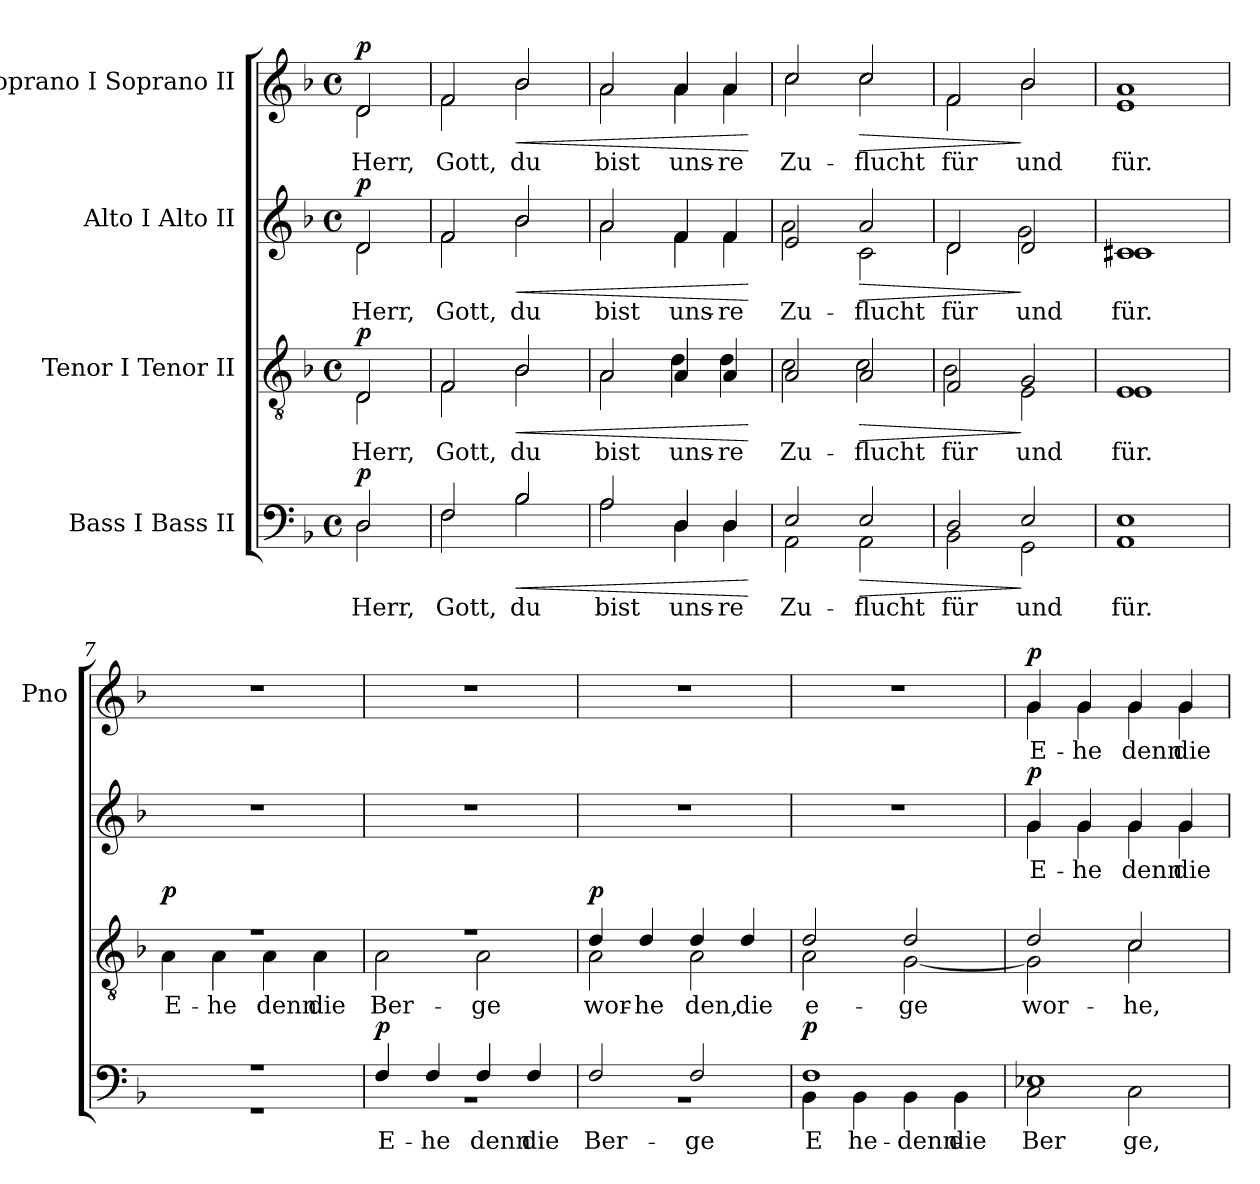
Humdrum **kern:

**kern	**text	**dynam	**kern	**text	**dynam	**kern	**text	**dynam	**kern	**text	**dynam
*part4	*part4	*part4	*part3	*part3	*part3	*part2	*part2	*part2	*part1	*part1	*part1
*staff4	*staff4	*staff4	*staff3	*staff3	*staff3	*staff2	*staff2	*staff2	*staff1	*staff1	*staff1
*I"Bass I Bass II	*	*	*I"Tenor I Tenor II	*	*	*I"Alto I Alto II	*	*	*I"Soprano I Soprano II	*	*
*	*	*	*	*	*	*	*	*	*I'Pno	*	*
*clefF4	*	*	*clefGv2	*	*	*clefG2	*	*	*clefG2	*	*
*k[b-]	*	*	*k[b-]	*	*	*k[b-]	*	*	*k[b-]	*	*
*d:	*	*	*d:	*	*	*d:	*	*	*d:	*	*
*M4/4	*	*	*M4/4	*	*	*M4/4	*	*	*M4/4	*	*
*met(c)	*	*	*met(c)	*	*	*met(c)	*	*	*met(c)	*	*
=1	=1	=1	=1	=1	=1	=1	=1	=1	=1	=1	=1
*^	*	*	*	*	*	*	*	*	*	*	*
!	!	!	!	!	!	!	!	!	!	!LO:TX:a:B:t=Andante	!	!
!	!	!LO:LY:b	!LO:DY:a	!	!LO:LY:b	!LO:DY:a	!	!LO:LY:b	!LO:DY:a	!	!LO:LY:b	!LO:DY:a
*	*	*	*	*^	*	*	*^	*	*	*^	*	*
2D/	2D\	Herr,	p	2D/	2D\	Herr,	p	2d/	2d\	Herr,	p	2d/	2d\	Herr,	p
=2	=2	=2	=2	=2	=2	=2	=2	=2	=2	=2	=2	=2	=2	=2	=2
!	!	!LO:LY:b	!	!	!	!LO:LY:b	!	!	!	!LO:LY:b	!	!	!	!LO:LY:b	!
2F/	2F\	Gott,	.	2F/	2F\	Gott,	.	2f/	2f\	Gott,	.	2f/	2f\	Gott,	.
!	!	!LO:LY:b	!LO:HP:b	!	!	!LO:LY:b	!LO:HP:b	!	!	!LO:LY:b	!LO:HP:b	!	!	!LO:LY:b	!LO:HP:b
2B-/	2B-\	du	<	2B-/	2B-\	du	<	2b-/	2b-\	du	<	2b-/	2b-\	du	<
=3	=3	=3	=3	=3	=3	=3	=3	=3	=3	=3	=3	=3	=3	=3	=3
!	!	!LO:LY:b	!	!	!	!LO:LY:b	!	!	!	!LO:LY:b	!	!	!	!LO:LY:b	!
2A/	2A\	bist	.	2A/	2A\	bist	.	2a/	2a\	bist	.	2a/	2a\	bist	.
!	!	!LO:LY:b	!	!	!	!LO:LY:b	!	!	!	!LO:LY:b	!	!	!	!LO:LY:b	!
4D/	4D\	uns-	.	4A/	4d\	uns-	.	4f/	4f\	uns-	.	4a/	4a\	uns-	.
!	!	!LO:LY:b	!	!	!	!LO:LY:b	!	!	!	!LO:LY:b	!	!	!	!LO:LY:b	!
4D/	4D\	-re	.	4A/	4d\	-re	.	4f/	4f\	-re	.	4a/	4a\	-re	.
*v	*v	*	*	*	*	*	*	*v	*v	*	*	*v	*v	*	*
*	*	*	*v	*v	*	*	*	*	*	*	*	*
.	.	[	.	.	[	.	.	[	.	.	[
=4	=4	=4	=4	=4	=4	=4	=4	=4	=4	=4	=4
*^	*	*	*	*	*	*	*	*	*	*	*
!	!	!LO:LY:b	!	!	!LO:LY:b	!	!	!LO:LY:b	!	!	!LO:LY:b	!
*	*	*	*	*^	*	*	*^	*	*	*^	*	*
2E/	2AA\	Zu-	.	2A/	2c\	Zu-	.	2e/	2a\	Zu-	.	2cc/	2cc\	Zu-	.
!	!	!LO:LY:b	!LO:HP:b	!	!	!LO:LY:b	!LO:HP:b	!	!	!LO:LY:b	!LO:HP:b	!	!	!LO:LY:b	!LO:HP:b
2E/	2AA\	-flucht	>	2A/	2c\	-flucht	>	2a/	2c\	-flucht	>	2cc/	2cc\	-flucht	>
=5	=5	=5	=5	=5	=5	=5	=5	=5	=5	=5	=5	=5	=5	=5	=5
!	!	!LO:LY:b	!	!	!	!LO:LY:b	!	!	!	!LO:LY:b	!	!	!	!LO:LY:b	!
2D/	2BB-\	für	.	2F/	2B-\	für	.	2d/	2d\	für	.	2f/	2f\	für	.
!	!	!LO:LY:b	!	!	!	!LO:LY:b	!	!	!	!LO:LY:b	!	!	!	!LO:LY:b	!
2E/	2GG\	und	]	2G/	2E\	und	]	2d/	2g\	und	]	2b-/	2b-\	und	]
=6	=6	=6	=6	=6	=6	=6	=6	=6	=6	=6	=6	=6	=6	=6	=6
!	!	!LO:LY:b	!	!	!	!LO:LY:b	!	!	!	!LO:LY:b	!	!	!	!LO:LY:b	!
1E	1AA	für.	.	1E	1E	für.	.	1c#X	1c#	für.	.	1a	1e	für.	.
=7	=7	=7	=7	=7	=7	=7	=7	=7	=7	=7	=7	=7	=7	=7	=7
!	!	!	!	!	!	!LO:LY:b	!LO:DY:b	!	!	!	!	!	!	!	!
*	*	*	*	*	*	*	*	*v	*v	*	*	*	*	*	*
*	*	*	*	*	*	*	*	*	*	*	*v	*v	*	*
1r	1r	.	.	1r	4A\	E-	p	1r	.	.	1r	.	.
!	!	!	!	!	!	!LO:LY:b	!	!	!	!	!	!	!
.	.	.	.	.	4A\	-he	.	.	.	.	.	.	.
!	!	!	!	!	!	!LO:LY:b	!	!	!	!	!	!	!
.	.	.	.	.	4A\	denn	.	.	.	.	.	.	.
!	!	!	!	!	!	!LO:LY:b	!	!	!	!	!	!	!
.	.	.	.	.	4A\	die	.	.	.	.	.	.	.
=8	=8	=8	=8	=8	=8	=8	=8	=8	=8	=8	=8	=8	=8
!	!	!LO:LY:a	!LO:DY:a	!	!	!LO:LY:b	!	!	!	!	!	!	!
4F/	1r	E-	p	1r	2A\	Ber-	.	1r	.	.	1r	.	.
!	!	!LO:LY:a	!	!	!	!	!	!	!	!	!	!	!
4F/	.	-he	.	.	.	.	.	.	.	.	.	.	.
!	!	!LO:LY:a	!	!	!	!LO:LY:b	!	!	!	!	!	!	!
4F/	.	denn	.	.	2A\	-ge	.	.	.	.	.	.	.
!	!	!LO:LY:a	!	!	!	!	!	!	!	!	!	!	!
4F/	.	die	.	.	.	.	.	.	.	.	.	.	.
!!LO:LB:g=z
=9	=9	=9	=9	=9	=9	=9	=9	=9	=9	=9	=9	=9	=9
!	!	!LO:LY:a	!	!	!	!LO:LY:a	!	!	!	!	!	!	!
!	!	!	!	!	!	!LO:LY:b	!LO:DY:a	!	!	!	!	!	!
2F/	1r	Ber-	.	4d/	2A\	wor-	p	1r	.	.	1r	.	.
!	!	!	!	!	!	!LO:LY:a	!	!	!	!	!	!	!
.	.	.	.	4d/	.	-he	.	.	.	.	.	.	.
!	!	!LO:LY:a	!	!	!	!LO:LY:a	!	!	!	!	!	!	!
!	!	!	!	!	!	!LO:LY:b	!	!	!	!	!	!	!
2F/	.	-ge	.	4d/	2A\	-den,	.	.	.	.	.	.	.
!	!	!	!	!	!	!LO:LY:a	!	!	!	!	!	!	!
.	.	.	.	4d/	.	die	.	.	.	.	.	.	.
=10	=10	=10	=10	=10	=10	=10	=10	=10	=10	=10	=10	=10	=10
!	!	!LO:LY:a	!	!	!	!	!	!	!	!	!	!	!
!	!	!LO:LY:b	!	!	!	!LO:LY:a	!	!	!	!	!	!	!
!	!	!	!LO:DY:b	!	!	!LO:LY:b	!	!	!	!	!	!	!
1F	4BB-\	E-	p	2d/	2A\	e-	.	1r	.	.	1r	.	.
!	!	!LO:LY:b	!	!	!	!	!	!	!	!	!	!	!
.	4BB-\	-he	.	.	.	.	.	.	.	.	.	.	.
!	!	!LO:LY:b	!	!	!	!LO:LY:a	!	!	!	!	!	!	!
.	4BB-\	denn	.	2d/	[2G\	-ge	.	.	.	.	.	.	.
!	!	!LO:LY:b	!	!	!	!	!	!	!	!	!	!	!
.	4BB-\	die	.	.	.	.	.	.	.	.	.	.	.
=11	=11	=11	=11	=11	=11	=11	=11	=11	=11	=11	=11	=11	=11
!	!	!LO:LY:a	!	!	!	!	!	!	!	!	!	!	!
!	!	!LO:LY:b	!	!	!	!LO:LY:a	!	!	!LO:LY:b	!LO:DY:a	!	!LO:LY:b	!LO:DY:a
*	*	*	*	*	*	*	*	*^	*	*	*^	*	*
1E-X	2C\	Ber-	.	2d/	2G\]	wor-	.	4g/	4g\	E-	p	4g/	4g\	E-	p
!	!	!	!	!	!	!	!	!	!	!LO:LY:b	!	!	!	!LO:LY:b	!
.	.	.	.	.	.	.	.	4g/	4g\	-he	.	4g/	4g\	-he	.
!	!	!LO:LY:b	!	!	!	!LO:LY:a	!	!	!	!	!	!	!	!	!
!	!	!	!	!	!	!LO:LY:b	!	!	!	!LO:LY:b	!	!	!	!LO:LY:b	!
.	2C\	-ge,	.	2c/	2c\	-he,	.	4g/	4g\	denn	.	4g/	4g\	denn	.
!	!	!	!	!	!	!	!	!	!	!LO:LY:b	!	!	!	!LO:LY:b	!
.	.	.	.	.	.	.	.	4g/	4g\	die	.	4g/	4g\	die	.
*v	*v	*	*	*	*	*	*	*v	*v	*	*	*v	*v	*	*
*	*	*	*v	*v	*	*	*	*	*	*	*	*
=	=	=	=	=	=	=	=	=	=	=	=
*-	*-	*-	*-	*-	*-	*-	*-	*-	*-	*-	*-
